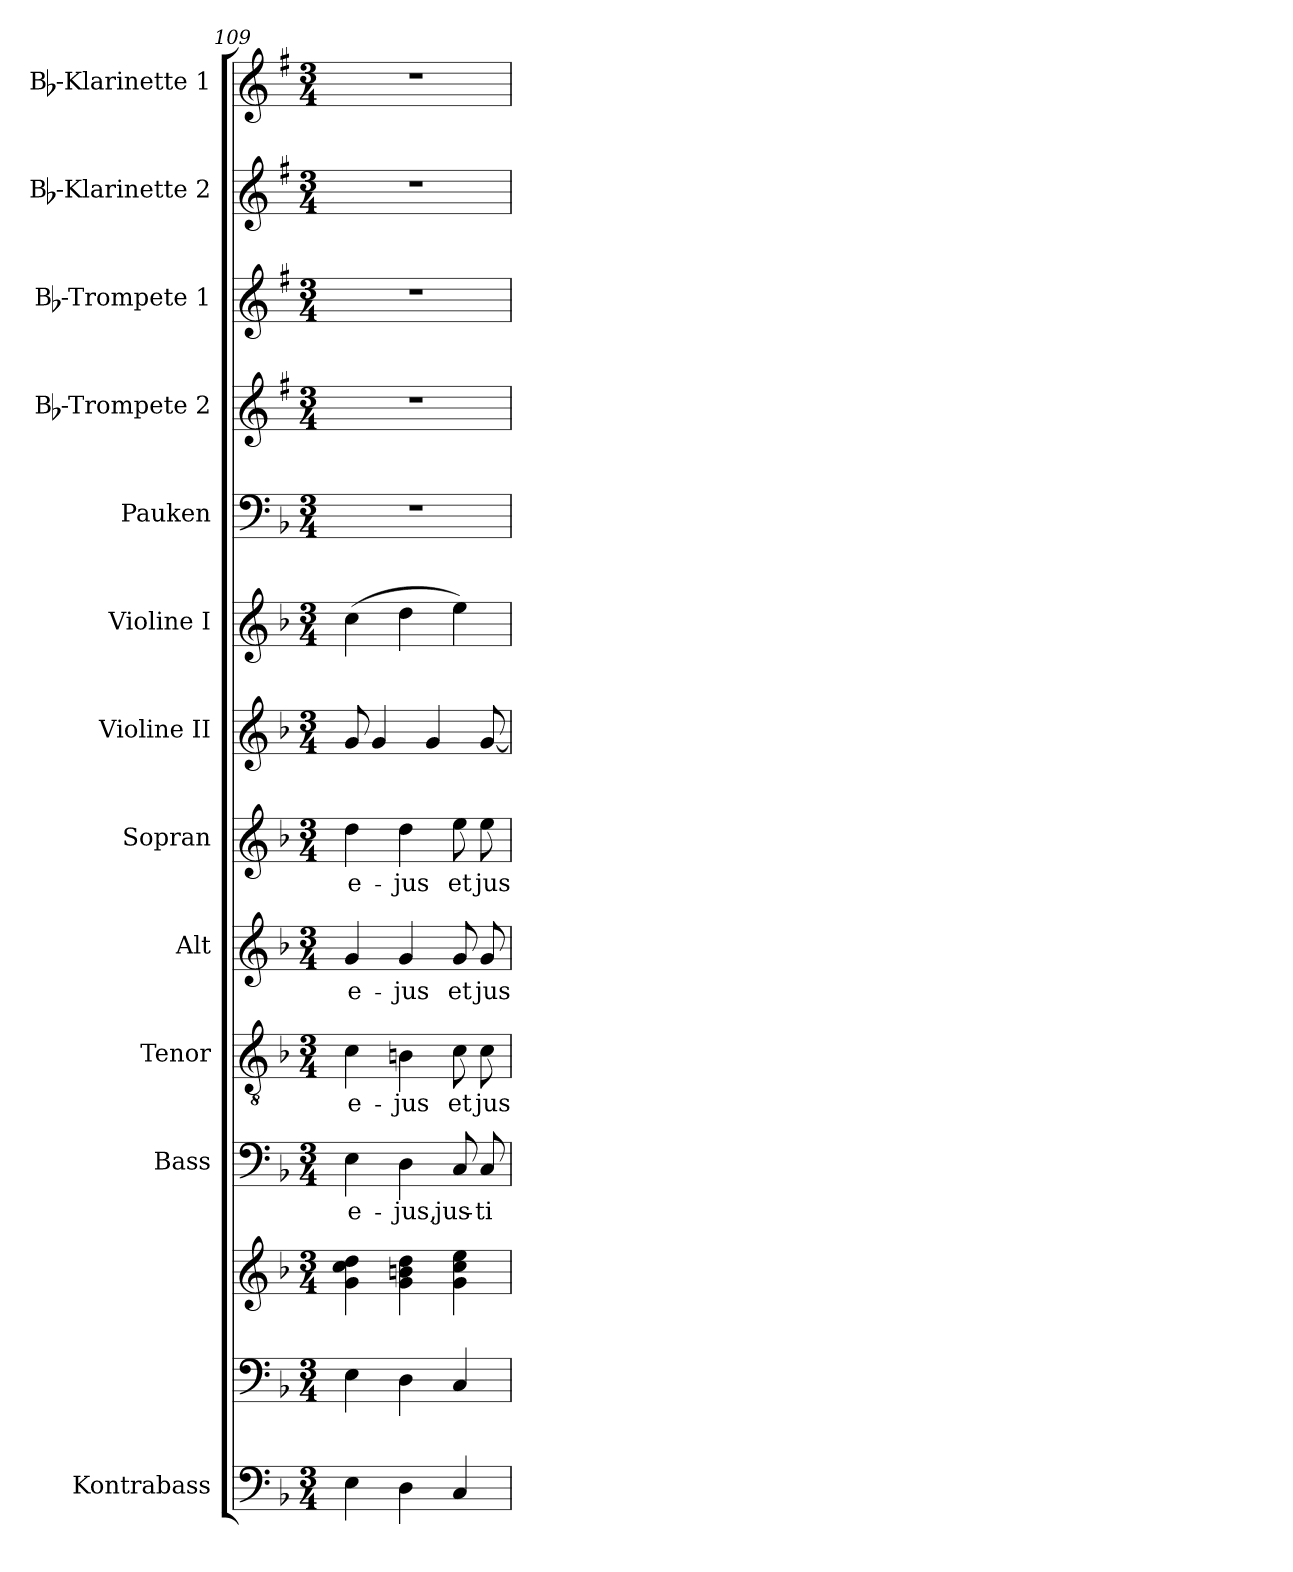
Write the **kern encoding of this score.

**kern	**kern	**kern	**kern	**text	**kern	**text	**kern	**text	**kern	**text	**kern	**kern	**kern	**kern	**kern	**kern	**kern
*part13	*part12	*part12	*part11	*part11	*part10	*part10	*part9	*part9	*part8	*part8	*part7	*part6	*part5	*part4	*part3	*part2	*part1
*staff14	*staff13	*staff12	*staff11	*staff11	*staff10	*staff10	*staff9	*staff9	*staff8	*staff8	*staff7	*staff6	*staff5	*staff4	*staff3	*staff2	*staff1
*I"Kontrabass	*	*	*I"Bass	*	*I"Tenor	*	*I"Alt	*	*I"Sopran	*	*I"Violine II	*I"Violine I	*I"Pauken	*I"Bb-Trompete 2	*I"Bb-Trompete 1	*I"Bb-Klarinette 2	*I"Bb-Klarinette 1
*I'Kb.	*	*	*I'B.	*	*I'T.	*	*I'A.	*	*I'S.	*	*I'Vl. II	*I'Vl. I	*I'Pk.	*I'Bb Trp. 2	*I'Bb Trp. 1	*I'Bb Kl. 2	*I'Bb Kl. 1
*clefF4	*clefF4	*clefG2	*clefF4	*	*clefGv2	*	*clefG2	*	*clefG2	*	*clefG2	*clefG2	*clefF4	*clefG2	*clefG2	*clefG2	*clefG2
*ITrd7c12	*	*	*	*	*	*	*	*	*	*	*	*	*	*ITrd1c2	*ITrd1c2	*ITrd1c2	*ITrd1c2
*k[b-]	*k[b-]	*k[b-]	*k[b-]	*	*k[b-]	*	*k[b-]	*	*k[b-]	*	*k[b-]	*k[b-]	*k[b-]	*k[b-]	*k[b-]	*k[b-]	*k[b-]
*F:	*F:	*F:	*F:	*	*F:	*	*F:	*	*F:	*	*F:	*F:	*F:	*F:	*F:	*F:	*F:
*M3/4	*M3/4	*M3/4	*M3/4	*	*M3/4	*	*M3/4	*	*M3/4	*	*M3/4	*M3/4	*M3/4	*M3/4	*M3/4	*M3/4	*M3/4
=109	=109	=109	=109	=109	=109	=109	=109	=109	=109	=109	=109	=109	=109	=109	=109	=109	=109
!	!	!	!	!LO:LY:b	!	!LO:LY:b	!	!LO:LY:b	!	!LO:LY:b	!	!	!	!	!	!	!
4EE\	4E\	4g\ 4cc\ 4dd\	4E\	e-	4c\	e-	4g/	e-	4dd\	e-	8g/	(>4cc\	2.r	2.r	2.r	2.r	2.r
.	.	.	.	.	.	.	.	.	.	.	4g/	.	.	.	.	.	.
!	!	!	!	!LO:LY:b	!	!LO:LY:b	!	!LO:LY:b	!	!LO:LY:b	!	!	!	!	!	!	!
4DD\	4D\	4g\ 4bn\ 4dd\	4D\	-jus,	4Bn\	-jus	4g/	-jus	4dd\	-jus	.	4dd\	.	.	.	.	.
.	.	.	.	.	.	.	.	.	.	.	4g/	.	.	.	.	.	.
!	!	!	!	!LO:LY:b	!	!LO:LY:b	!	!LO:LY:b	!	!LO:LY:b	!	!	!	!	!	!	!
4CC/	4C/	4g\ 4cc\ 4ee\	8C/	jus-	8c\	et	8g/	et	8ee\	et	.	4ee\)	.	.	.	.	.
!	!	!	!	!LO:LY:b	!	!LO:LY:b	!	!LO:LY:b	!	!LO:LY:b	!	!	!	!	!	!	!
.	.	.	8C/	-ti-	8c\	jus-	8g/	jus-	8ee\	jus-	[8g/	.	.	.	.	.	.
=	=	=	=	=	=	=	=	=	=	=	=	=	=	=	=	=	=
*-	*-	*-	*-	*-	*-	*-	*-	*-	*-	*-	*-	*-	*-	*-	*-	*-	*-
